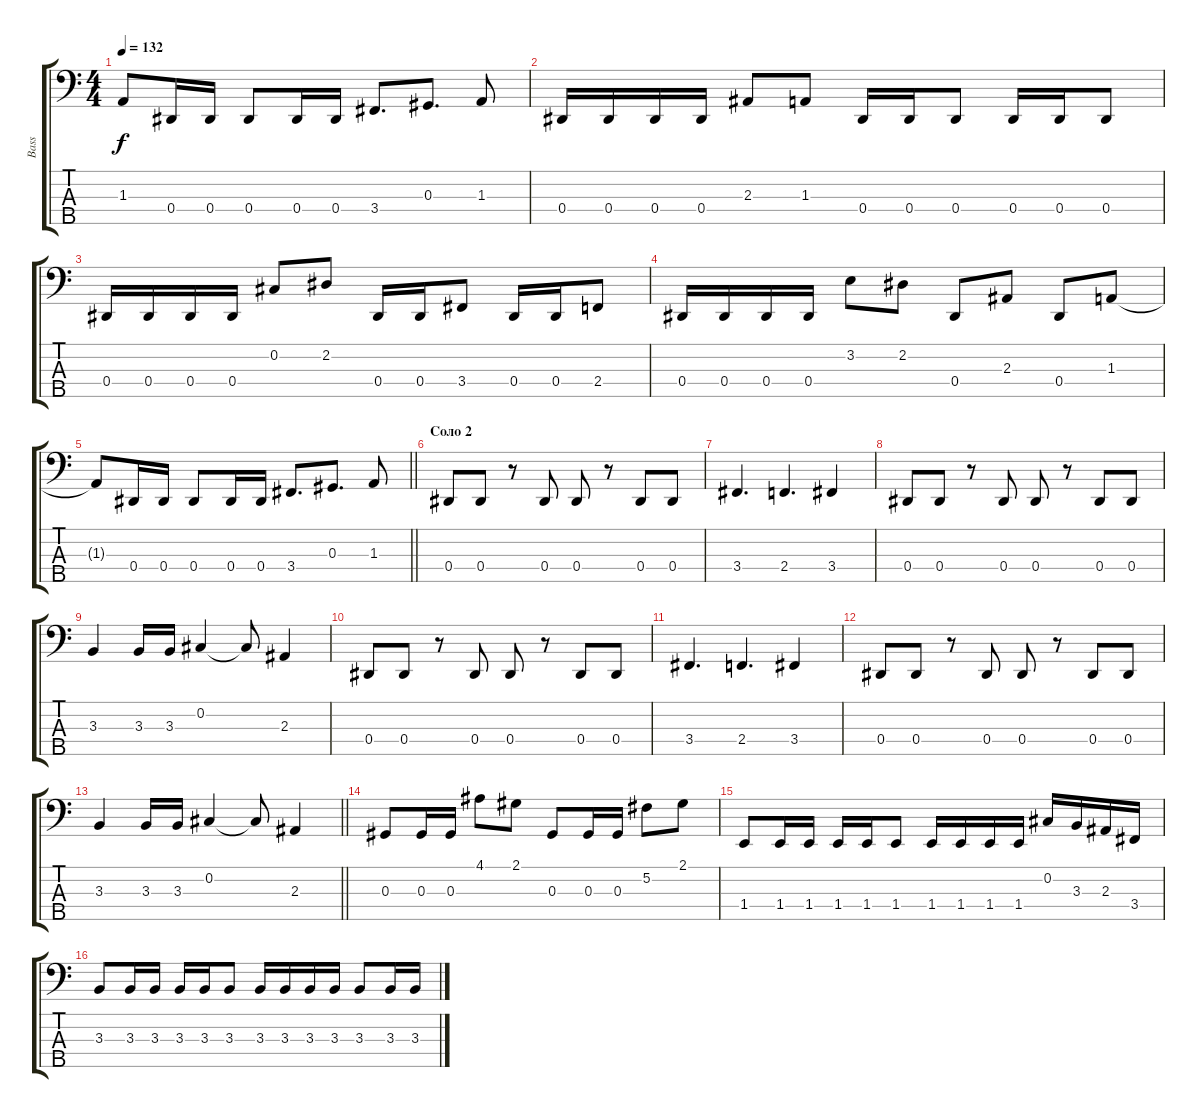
\track ("Bass" "Bass") {instrument electricbasspick}
\staff {score tabs}
\tuning (Gb2 Db2 Ab1 Eb1 Bb0) {hide}
\ts (4 4)
\tempo 132
\clef f4
\ks c
1.3{t}.8{dy f} 0.4.16 0.4.16 0.4.8 0.4.16 0.4.16 3.4.8{d} 0.3.8{d} 1.3.8 |
0.4.16 0.4.16 0.4.16 0.4.16 2.3.8 1.3.8 0.4.16 0.4.16 0.4.8 0.4.16 0.4.16 0.4.8 |
0.4.16 0.4.16 0.4.16 0.4.16 0.2.8 2.2.8 0.4.16 0.4.16 3.4.8 0.4.16 0.4.16 2.4.8 |
0.4.16 0.4.16 0.4.16 0.4.16 3.2.8 2.2.8 0.4.8 2.3.8 0.4.8 1.3.8 |
\barLineRight lightlight
1.3{t}.8 0.4.16 0.4.16 0.4.8 0.4.16 0.4.16 3.4.8{d} 0.3.8{d} 1.3.8 |
\section ("" "Соло 2")
0.4.8{instrument slapbass1} 0.4.8 r.8 0.4.8 0.4.8 r.8 0.4.8 0.4.8 |
3.4.4{d} 2.4.4{d} 3.4.4 |
0.4.8{instrument slapbass1} 0.4.8 r.8 0.4.8 0.4.8 r.8 0.4.8 0.4.8 |
3.3.4{instrument electricbasspick} 3.3.16 3.3.16 0.2.4 0.2{t}.8 2.3.4 |
0.4.8{instrument slapbass1} 0.4.8 r.8 0.4.8 0.4.8 r.8 0.4.8 0.4.8 |
3.4.4{d} 2.4.4{d} 3.4.4 |
0.4.8{instrument slapbass1} 0.4.8 r.8 0.4.8 0.4.8 r.8 0.4.8 0.4.8 |
\barLineRight lightlight
3.3.4{instrument electricbasspick} 3.3.16 3.3.16 0.2.4 0.2{t}.8 2.3.4 |
0.3.8 0.3.16 0.3.16 4.1.8 2.1.8 0.3.8 0.3.16 0.3.16 5.2.8 2.1.8 |
1.4.8 1.4.16 1.4.16 1.4.16 1.4.16 1.4.8 1.4.16 1.4.16 1.4.16 1.4.16 0.2.16 3.3.16 2.3.16 3.4.16 |
3.3.8 3.3.16 3.3.16 3.3.16 3.3.16 3.3.8 3.3.16 3.3.16 3.3.16 3.3.16 3.3.8 3.3.16 3.3.16
